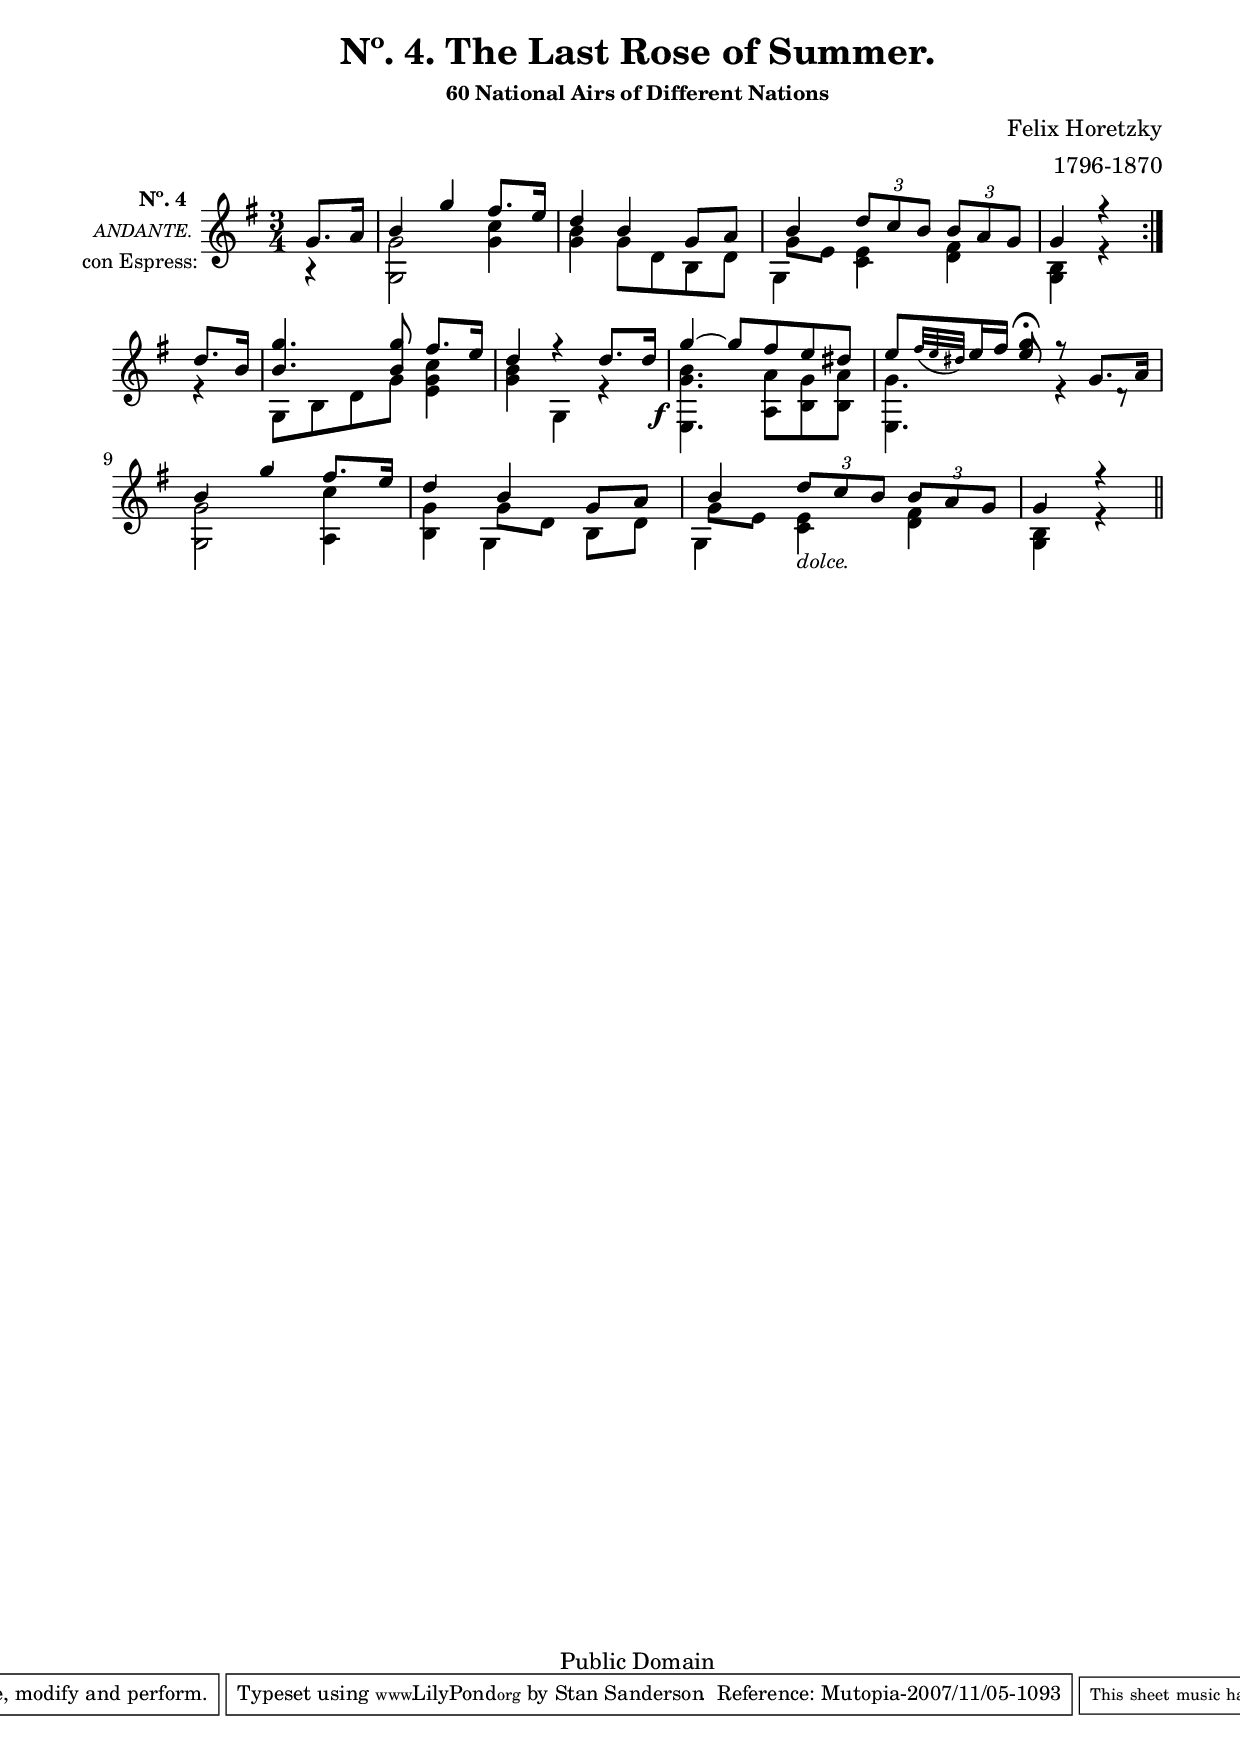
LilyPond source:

% Entered on Nov 3, 2007
\version "2.11.34"
%#(set-global-staff-size 17) 

\paper {
%	#(set-paper-size "a4")
%	#(set-paper-size "letter")
	left-margin = 0.75 \in
	line-width = 7.0 \in
	between-system-padding = #2.0
	between-system-space = #2.0
	ragged-last-bottom = ##t 
	ragged-bottom = ##f
}

\header {
	title = "Nº. 4. The Last Rose of Summer."
	subtitle = ""
	subsubtitle = "60 National Airs of Different Nations"
	composer = \markup{\column \right-align 
	{\line {Felix Horetzky} 1796-1870}}
	meter = ""
% MUTOPIA
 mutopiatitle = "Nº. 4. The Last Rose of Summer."
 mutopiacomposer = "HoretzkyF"
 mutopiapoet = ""
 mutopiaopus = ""
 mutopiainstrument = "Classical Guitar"
 date = "unk"
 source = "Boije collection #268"
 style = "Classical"
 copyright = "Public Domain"
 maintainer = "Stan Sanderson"
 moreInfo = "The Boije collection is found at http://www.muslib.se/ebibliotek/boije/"
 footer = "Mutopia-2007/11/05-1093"
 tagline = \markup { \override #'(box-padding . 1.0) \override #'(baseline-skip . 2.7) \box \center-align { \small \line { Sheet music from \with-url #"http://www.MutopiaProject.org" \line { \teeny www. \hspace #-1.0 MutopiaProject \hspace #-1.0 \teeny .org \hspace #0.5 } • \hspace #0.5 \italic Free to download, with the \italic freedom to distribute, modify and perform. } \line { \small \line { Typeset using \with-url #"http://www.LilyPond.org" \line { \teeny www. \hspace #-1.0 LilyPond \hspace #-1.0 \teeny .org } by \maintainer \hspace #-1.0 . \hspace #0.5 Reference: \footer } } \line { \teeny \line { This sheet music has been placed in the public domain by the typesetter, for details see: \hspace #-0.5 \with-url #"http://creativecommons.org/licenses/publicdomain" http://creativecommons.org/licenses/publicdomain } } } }
}

%%%%%%%%%%%%%%%%%%%%%%%%%%%%%%%%%%%%
%%
%% Source & comments
%%	
%%  Felix Horetzky was born in Horyszów Ruski, Poland, January 1, 1796.
%%	Little is known about he came to the guitar. He traveled to Vienna
%%	to study under master guitarrist, Mauro Giuliani. He traveled
%%  extensively in Europe as a concert performer and teacher. He wrote
%%  between 100 and 150 pieces for the guitar. He died in Edinburgh
%%  on October 6, 1870.
%%
%%	This piece is from #268, "60 National Airs of Different Nations",
%%	in the Boije collection and is in the public domain.
%%	<http://www.muslib.se/ebibliotek/boije/>
%%	Publisher: Chappell (London), no date given.
%%
%%	Carl Boije (1849-1923) was an amateur guitarist whose vast collection
%%	was donated to the State Library of Sweden after his death.
%%
%%	The dynamic markings for the most part follow the original score; obvious
%%	notation errors have been corrected.
%%
%%%%%%%%%%%%%%%%%%%%%%%%%%%%%%%%%%%%

\include "english.ly"

%%%% shortcuts

dol = \markup { \smaller\italic "dolce."}
cres = \markup{\smaller\italic"cresc:"}
cress = \markup{\tiny\smaller\italic"cresc:"}
espr = \markup{\smaller\italic"espres:"}
rit = \markup{\smaller\italic"ritart:"}
atem = \markup{\smaller\italic"a tempo:"}
smz = \markup{\smaller\italic"smorz:"} % smorzando
showTup = { \override TupletNumber #'transparent = ##f
		\override TupletBracket #'transparent = ##f }
hideTup = { \override TupletNumber #'transparent = ##t
		\override TupletBracket #'transparent = ##t }
seg = \markup {\smaller \smaller \musicglyph #"scripts.segno"}
cod = \markup {\smaller \vcenter "to" \hspace #0.7 \smaller \vcenter \musicglyph #"scripts.coda"}
toseg = \markup { \bold \vcenter "to" \hspace #0.7 \vcenter \smaller \musicglyph #"scripts.segno" }
fin = \markup {\smaller \bold \italic "Fine."}		
I = \once \override NoteColumn #'ignore-collision = ##t	

%% End shortcuts


%%%%%%%%%%
%% Reminders
%
%    \once \override DynamicText #'extra-offset = #'(-3.75 . 5.5)
%    \once \override TextScript #'extra-offset = #'( 0.8 . -2.3 )
%
%%%%%%%%%%

upper = \relative c''{
	\set Staff.instrumentName=\markup{ \column \right-align
	{\smaller\bold "Nº. 4  " 
	\smaller\smaller\italic "ANDANTE. " \smaller "con Espress:"}}
	\repeat volta 2 {
		\partial 4*1 g8. a16 |
		b4 g' fs8. e16 |
		d4 b g8 a |
		<<b4 \\{\override Stem #'length-fraction = #0.2 g8[ e]}>>
			\times 2/3{d'8 c b} \times 2/3{b[ a g]} |
		g4 r 
	}
	
		d'8. b16 |
		<g' b,>4. <g b,>8 fs8. e16 |
		d4 r d8. d16 |
		g4 ~ g8 fs e ds |
		e[ \grace {
			\override Stem #'length-fraction = #0.4 \slurDown fs32[( e ds])} 
			e16 fs]  <g e>8\fermata r g,8. a16 |
		b4 g' fs8. e16 |
		d4 <<b4 \\{\override Stem #'length-fraction = #0.21 g8[ d]}>>
			g8 a |
		<<b4 \\{\override Stem #'length-fraction = #0.23 g8[ e]}>>
			\times 2/3{d'8[ c b]} \times 2/3{b a g} |
		g4 r 	
	
}

		

lower = \relative c' { 
	\override Staff.NoteCollision 
	#'merge-differently-headed = ##t
	\repeat volta 2 {
		r4 |
		<g' g,>2 <c g>4 |
		<b g> g8 d b d |
		g,4 <e' c> <fs d> |
		<b, g> r
	}
	
		r4 |
		g8 b d g <c g e>4 |
		<b g> g, r |
		\once \override DynamicText #'extra-offset = #'(-2.75 . 3.5)
		<b' g e,>4._\f <a a,>8 <g b,> <a b,> |
		<g e,>4. r4 d8\rest |
		<g g,>2 <c a,>4 |
		<g b,> g, b8 d |
		g,4 <e' c>_\dol <fs d> |
		<b, g> r
	
		
}	

staffClassicalGuitar = \new Staff  {
		\time 3/4
		\key g \major
		\set Staff.connectArpeggios = ##t
		\set Staff.midiInstrument="acoustic guitar (nylon)"
		<<
			\new Voice = A { \voiceOne  \upper }			
			\new Voice = C { \voiceFour  \lower }
		>>
		\bar "||"   %%  "|."
}

\score { 
		<<
			\staffClassicalGuitar
		>>
		}
		
\layout  {\context {
   \Staff
   \consists Span_arpeggio_engraver
 } }

\score {
%%	\unfoldRepeats
	\staffClassicalGuitar
	\midi {
		\context {
			\Score
			tempoWholesPerMinute = #(ly:make-moment 90 4)
		}
		\context {
			\Voice
			\remove "Dynamic_performer"
	    }
    }
}
